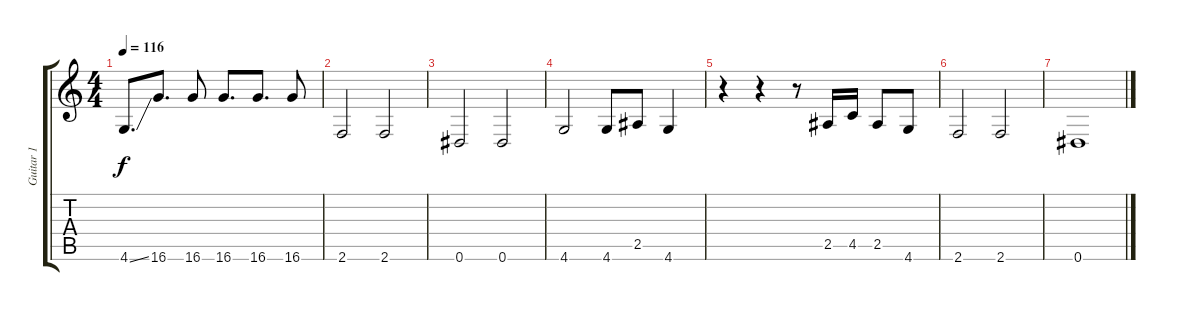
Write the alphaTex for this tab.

\track ("Guitar 1" "Guitar 1") {instrument electricguitarjazz bank 255}
\staff {score tabs}
\tuning (Eb4 Bb3 Gb3 Db3 Ab2 Eb2) {hide}
\ts (4 4)
\tempo 116
\clef g2
\ks c
4.6{ss}.8{d dy f} 16.6.8{d} 16.6.8 16.6.8{d} 16.6.8{d} 16.6.8 |
2.6.2 2.6.2 |
0.6.2 0.6.2 |
4.6.2 4.6.8 2.5.8 4.6.4 |
r.4 r.4 r.8 2.5.16 4.5.16 2.5.8 4.6.8 |
2.6.2 2.6.2 |
0.6.1
